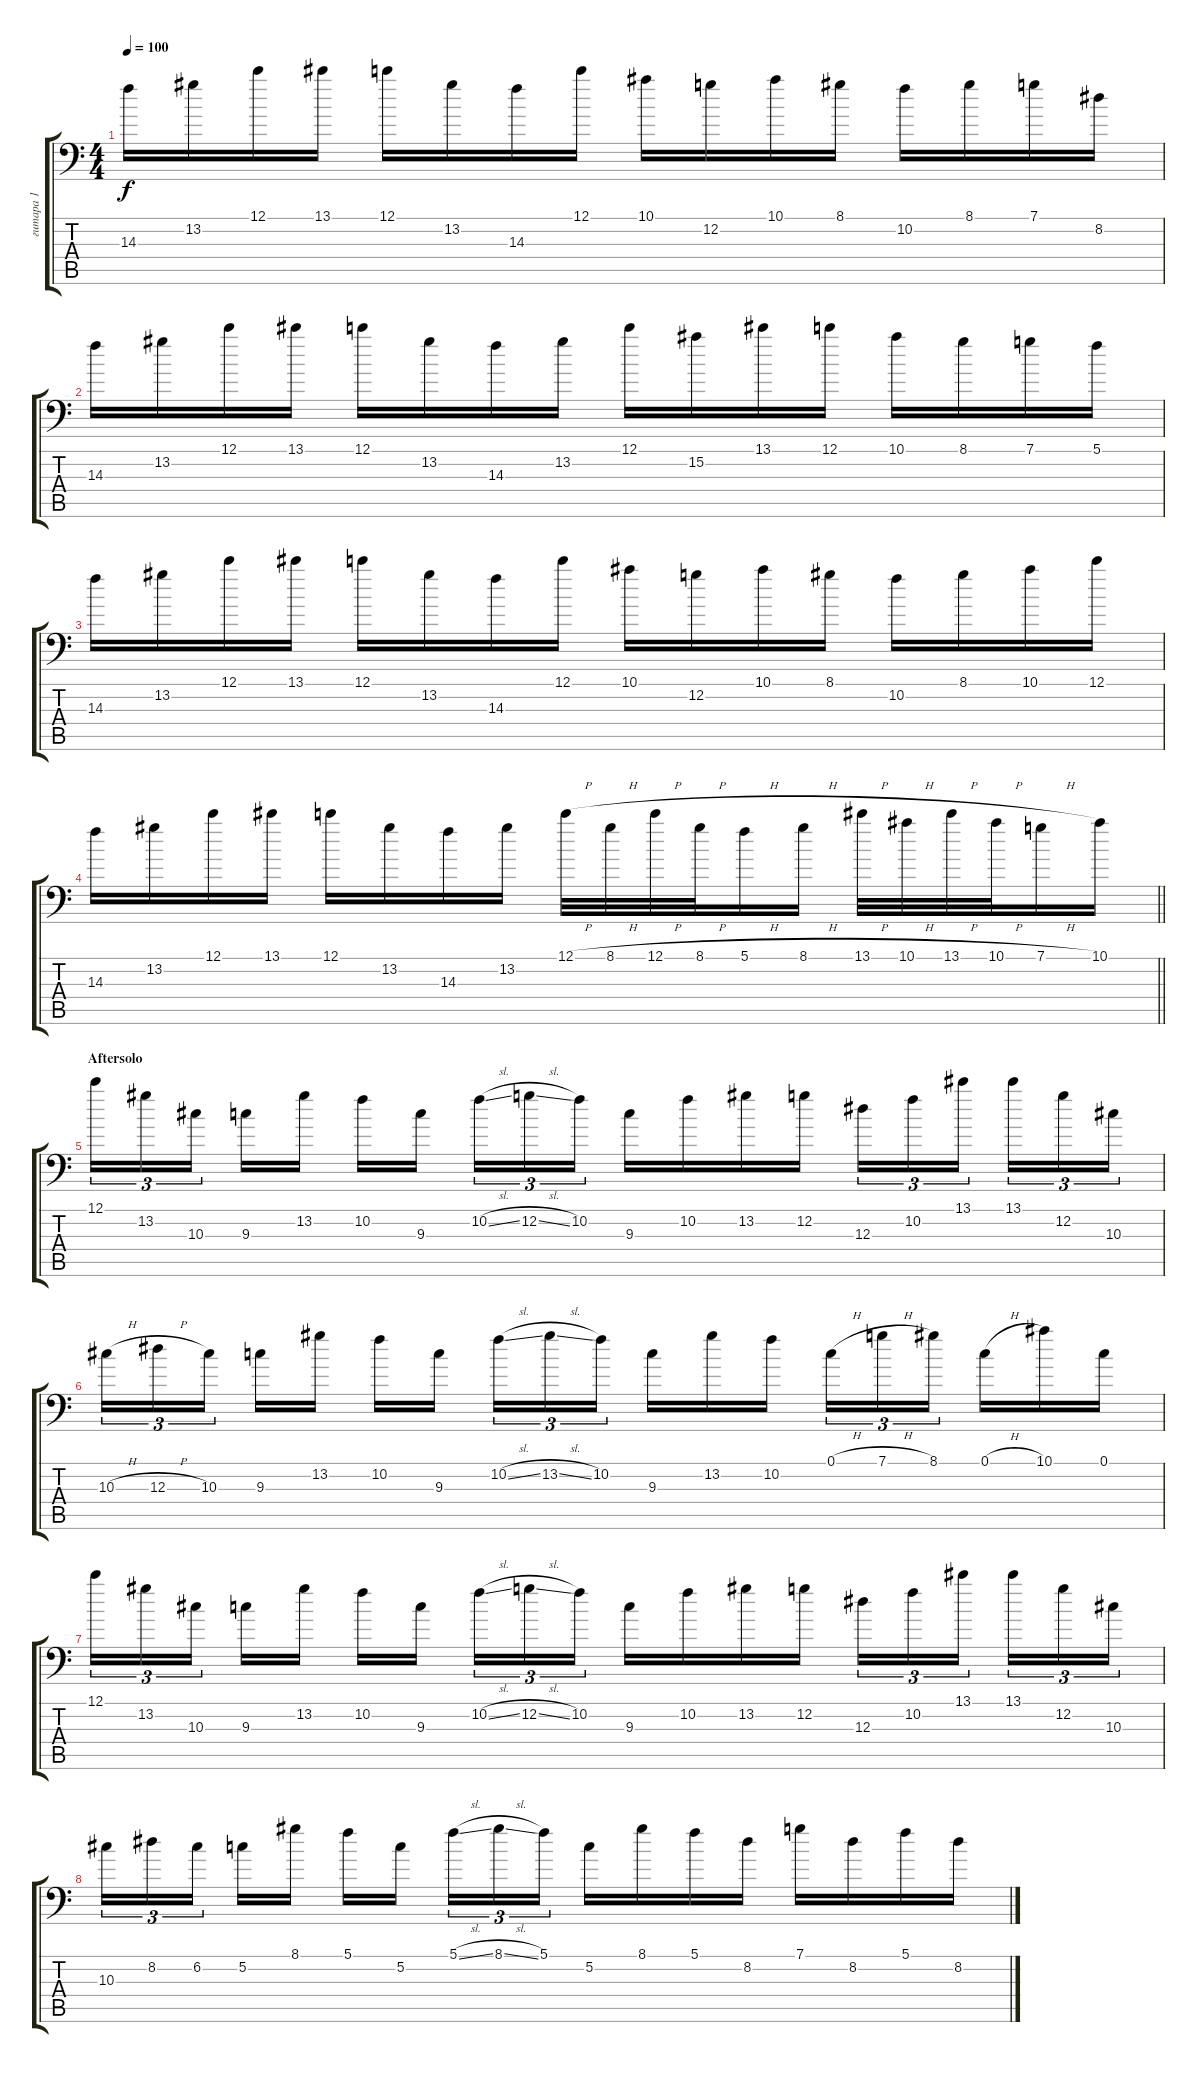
\track ("гитара 1" "гитара 1") {instrument distortionguitar}
\staff {score tabs}
\tuning (C4 G3 Eb3 Bb2 F2 Bb1) {hide}
\ts (4 4)
\tempo 100
\clef f4
\ks c
14.3.16{dy f} 13.2.16 12.1.16 13.1.16 12.1.16 13.2.16 14.3.16 12.1.16 10.1.16 12.2.16 10.1.16 8.1.16 10.2.16 8.1.16 7.1.16 8.2.16 |
14.3.16 13.2.16 12.1.16 13.1.16 12.1.16 13.2.16 14.3.16 13.2.16 12.1.16 15.2.16 13.1.16 12.1.16 10.1.16 8.1.16 7.1.16 5.1.16 |
14.3.16 13.2.16 12.1.16 13.1.16 12.1.16 13.2.16 14.3.16 12.1.16 10.1.16 12.2.16 10.1.16 8.1.16 10.2.16 8.1.16 10.1.16 12.1.16 |
\barLineRight lightlight
14.3.16 13.2.16 12.1.16 13.1.16 12.1.16 13.2.16 14.3.16 13.2.16 12.1{h}.32 8.1{h}.32 12.1{h}.32 8.1{h}.32 5.1{h}.16 8.1{h}.16 13.1{h}.32 10.1{h}.32 13.1{h}.32 10.1{h}.32 7.1{h}.16 10.1.16 |
\section ("" "Aftersolo")
12.1.16{tu (3 2)} 13.2.16{tu (3 2)} 10.3.16{tu (3 2) beam splitsecondary} 9.3.16 13.2.16 10.2.16 9.3.16{beam splitsecondary} 10.2{sl}.16{tu (3 2)} 12.2{sl}.16{tu (3 2)} 10.2.16{tu (3 2)} 9.3.16 10.2.16 13.2.16 12.2.16 12.3.16{tu (3 2)} 10.2.16{tu (3 2)} 13.1.16{tu (3 2) beam splitsecondary} 13.1.16{tu (3 2)} 12.2.16{tu (3 2)} 10.3.16{tu (3 2)} |
10.3{h}.16{tu (3 2)} 12.3{h}.16{tu (3 2)} 10.3.16{tu (3 2) beam splitsecondary} 9.3.16 13.2.16 10.2.16 9.3.16{beam splitsecondary} 10.2{sl}.16{tu (3 2)} 13.2{sl}.16{tu (3 2)} 10.2.16{tu (3 2)} 9.3.16 13.2.16 10.2.16{beam splitsecondary} 0.1{h}.16{tu (3 2)} 7.1{h}.16{tu (3 2)} 8.1.16{tu (3 2) beam splitsecondary} 0.1{h}.16 10.1.16 0.1.16 |
12.1.16{tu (3 2)} 13.2.16{tu (3 2)} 10.3.16{tu (3 2) beam splitsecondary} 9.3.16 13.2.16 10.2.16 9.3.16{beam splitsecondary} 10.2{sl}.16{tu (3 2)} 12.2{sl}.16{tu (3 2)} 10.2.16{tu (3 2)} 9.3.16 10.2.16 13.2.16 12.2.16 12.3.16{tu (3 2)} 10.2.16{tu (3 2)} 13.1.16{tu (3 2) beam splitsecondary} 13.1.16{tu (3 2)} 12.2.16{tu (3 2)} 10.3.16{tu (3 2)} |
10.3.16{tu (3 2)} 8.2.16{tu (3 2)} 6.2.16{tu (3 2) beam splitsecondary} 5.2.16 8.1.16 5.1.16 5.2.16{beam splitsecondary} 5.1{sl}.16{tu (3 2)} 8.1{sl}.16{tu (3 2)} 5.1.16{tu (3 2)} 5.2.16 8.1.16 5.1.16 8.2.16 7.1.16 8.2.16 5.1.16 8.2.16
